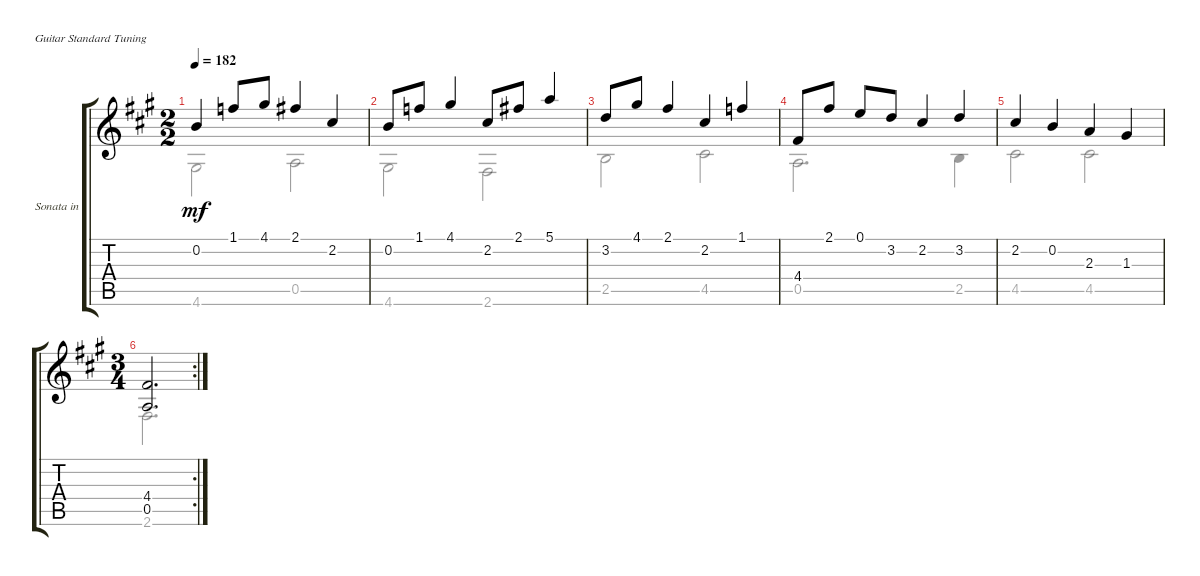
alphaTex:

\bracketExtendMode groupsimilarinstruments
\firstSystemTrackNameOrientation horizontal
\otherSystemsTrackNameOrientation horizontal
\track ("Sonata in F# - Bourrée" "Sonata in ") {instrument acousticguitarnylon}
\staff {score tabs}
\tuning (E4 B3 G3 D3 A2 E2)
\voice
\ts (2 2)
\tempo 182
\clef g2
\ks a
0.2.4{dy mf} 1.1.8 4.1.8 2.1.4 2.2.4 |
0.2.8 1.1.8 4.1.4 2.2.8 2.1.8 5.1.4 |
3.2.8 4.1.8 2.1.4 2.2.4 1.1.4 |
4.4.8 2.1.8 0.1.8 3.2.8 2.2.4 3.2.4 |
2.2.4 0.2.4 2.3.4 1.3.4 |
\rc 2
\ts (3 4)
(4.4 0.5).2{d}
\voice
\clef g2
\ottava regular
\simile none
\ks a
4.6.2{dy mf} 0.5.2 |
4.6.2 2.6.2 |
2.5.2 4.5.2 |
0.5.2{d} 2.5.4 |
4.5.2 4.5.2 |
2.6.2{d}
